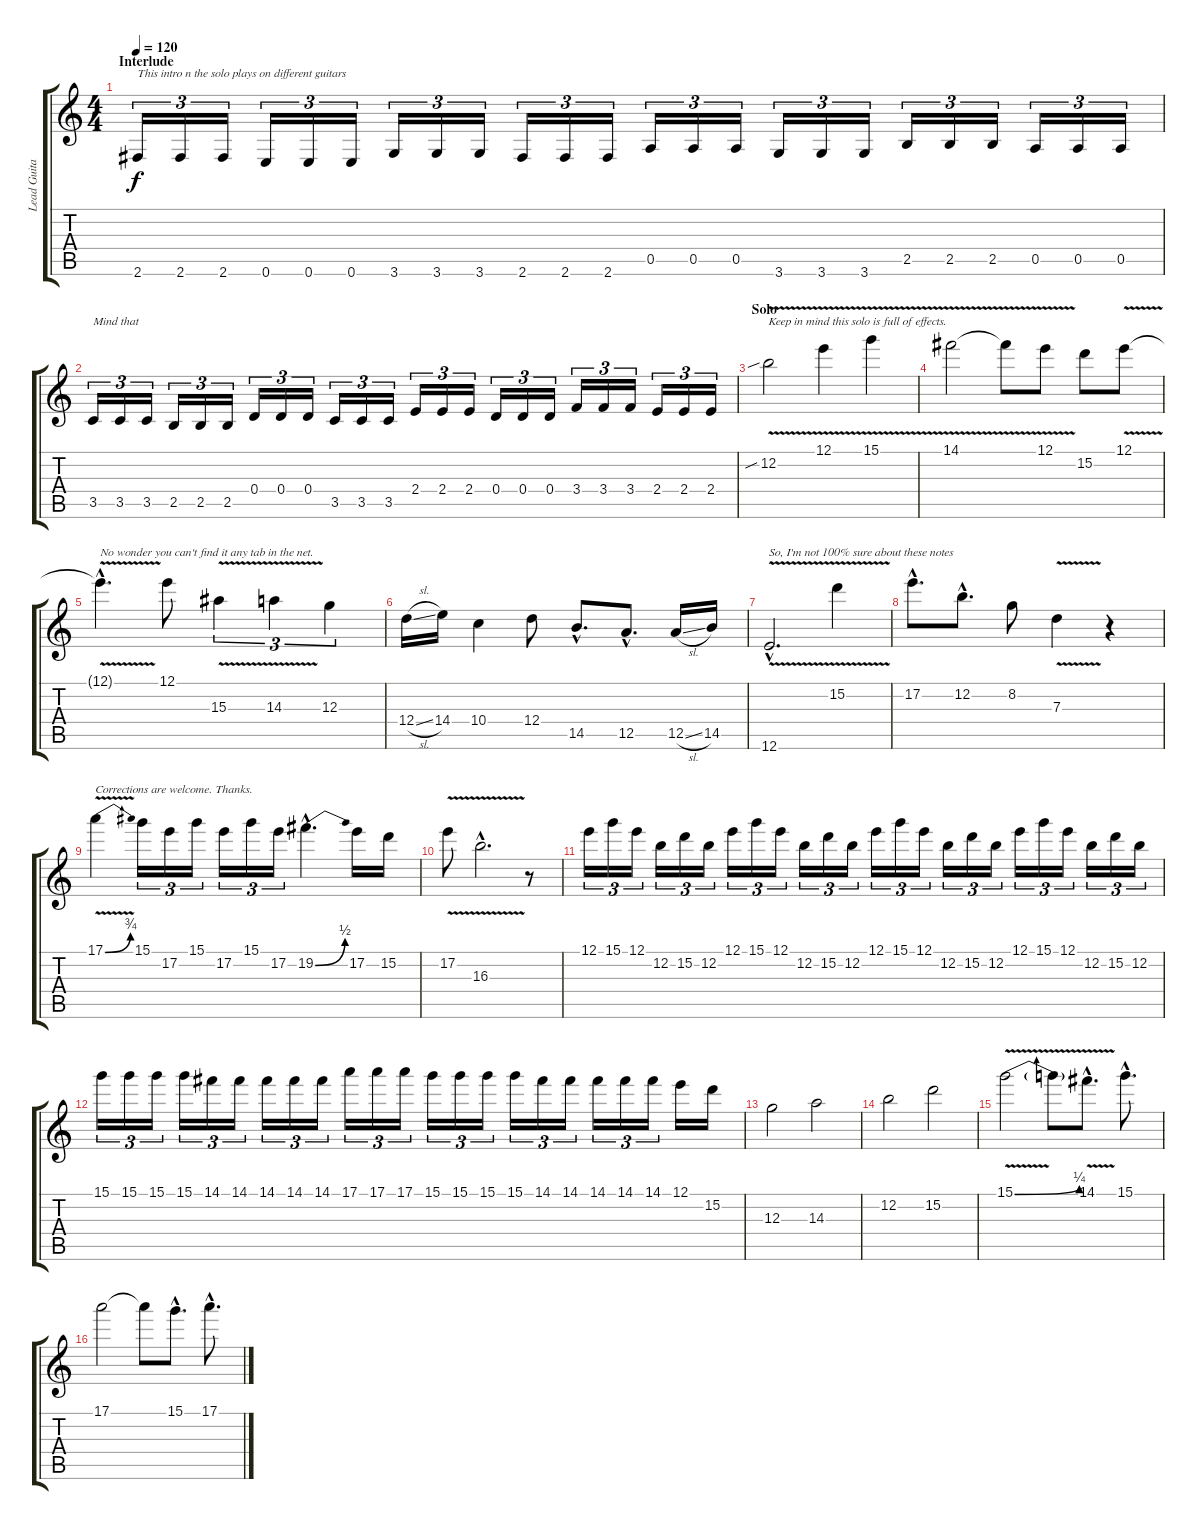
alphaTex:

\track ("Lead Guitar" "Lead Guita") {instrument distortionguitar}
\staff {score tabs}
\tuning (E4 B3 G3 D3 A2 E2) {hide}
\ts (4 4)
\section ("" "Interlude")
\tempo 120
\clef g2
\ks c
2.6.16{tu (3 2) txt "This intro n the solo plays on different guitars" dy f} 2.6.16{tu (3 2)} 2.6.16{tu (3 2)} 0.6.16{tu (3 2)} 0.6.16{tu (3 2)} 0.6.16{tu (3 2)} 3.6.16{tu (3 2)} 3.6.16{tu (3 2)} 3.6.16{tu (3 2)} 2.6.16{tu (3 2)} 2.6.16{tu (3 2)} 2.6.16{tu (3 2)} 0.5.16{tu (3 2)} 0.5.16{tu (3 2)} 0.5.16{tu (3 2)} 3.6.16{tu (3 2)} 3.6.16{tu (3 2)} 3.6.16{tu (3 2)} 2.5.16{tu (3 2)} 2.5.16{tu (3 2)} 2.5.16{tu (3 2)} 0.5.16{tu (3 2)} 0.5.16{tu (3 2)} 0.5.16{tu (3 2)} |
3.5.16{tu (3 2) txt "Mind that"} 3.5.16{tu (3 2)} 3.5.16{tu (3 2)} 2.5.16{tu (3 2)} 2.5.16{tu (3 2)} 2.5.16{tu (3 2)} 0.4.16{tu (3 2)} 0.4.16{tu (3 2)} 0.4.16{tu (3 2)} 3.5.16{tu (3 2)} 3.5.16{tu (3 2)} 3.5.16{tu (3 2)} 2.4.16{tu (3 2)} 2.4.16{tu (3 2)} 2.4.16{tu (3 2)} 0.4.16{tu (3 2)} 0.4.16{tu (3 2)} 0.4.16{tu (3 2)} 3.4.16{tu (3 2)} 3.4.16{tu (3 2)} 3.4.16{tu (3 2)} 2.4.16{tu (3 2)} 2.4.16{tu (3 2)} 2.4.16{tu (3 2)} |
\section ("" "Solo")
12.2{v sib}.2{txt "Keep in mind this solo is full of effects."} 12.1{v}.4 15.1{v}.4 |
14.1{v}.2 14.1{t}.8 12.1{v}.8 15.2.8 12.1{v}.8 |
12.1{hac t}.4{d txt "No wonder you can't find it any tab in the net."} 12.1.8 15.3{v}.4{tu (3 2)} 14.3{v}.4{tu (3 2)} 12.3.4{tu (3 2)} |
12.4{sl}.16 14.4.16 10.4.4 12.4.8 14.5{hac}.8{d} 12.5{hac}.8{d} 12.5{sl}.16 14.5.16 |
12.6{v hac}.2{d txt "So, I'm not 100% sure about these notes"} 15.2{v}.4 |
17.2{hac}.8{d} 12.2{hac}.8{d} 8.2.8 7.3{v}.4 r.4 |
17.1{be (bend 0 0 60 3) v}.4{txt "Corrections are welcome. Thanks."} 15.1.16{tu (3 2)} 17.2.16{tu (3 2)} 15.1.16{tu (3 2)} 17.2.16{tu (3 2)} 15.1.16{tu (3 2)} 17.2.16{tu (3 2)} 19.2{be (bend 0 0 60 2) hac}.4{d} 17.2.16 15.2.16 |
17.2{v}.8 16.3{v hac}.2{d} r.8 |
12.1.16{tu (3 2)} 15.1.16{tu (3 2)} 12.1.16{tu (3 2)} 12.2.16{tu (3 2)} 15.2.16{tu (3 2)} 12.2.16{tu (3 2)} 12.1.16{tu (3 2)} 15.1.16{tu (3 2)} 12.1.16{tu (3 2)} 12.2.16{tu (3 2)} 15.2.16{tu (3 2)} 12.2.16{tu (3 2)} 12.1.16{tu (3 2)} 15.1.16{tu (3 2)} 12.1.16{tu (3 2)} 12.2.16{tu (3 2)} 15.2.16{tu (3 2)} 12.2.16{tu (3 2)} 12.1.16{tu (3 2)} 15.1.16{tu (3 2)} 12.1.16{tu (3 2)} 12.2.16{tu (3 2)} 15.2.16{tu (3 2)} 12.2.16{tu (3 2)} |
15.1.16{tu (3 2)} 15.1.16{tu (3 2)} 15.1.16{tu (3 2)} 15.1.16{tu (3 2)} 14.1.16{tu (3 2)} 14.1.16{tu (3 2)} 14.1.16{tu (3 2)} 14.1.16{tu (3 2)} 14.1.16{tu (3 2)} 17.1.16{tu (3 2)} 17.1.16{tu (3 2)} 17.1.16{tu (3 2)} 15.1.16{tu (3 2)} 15.1.16{tu (3 2)} 15.1.16{tu (3 2)} 15.1.16{tu (3 2)} 14.1.16{tu (3 2)} 14.1.16{tu (3 2)} 14.1.16{tu (3 2)} 14.1.16{tu (3 2)} 14.1.16{tu (3 2)} 12.1.16 15.2.16 |
12.3.2 14.3.2 |
12.2.2 15.2.2 |
15.1{be (bend 0 0 60 1) v}.2 15.1{t}.8 14.1{v hac}.8{d} 15.1{hac}.8{d} |
17.1.2 17.1{t}.8 15.1{hac}.8{d} 17.1{hac}.8{d}
